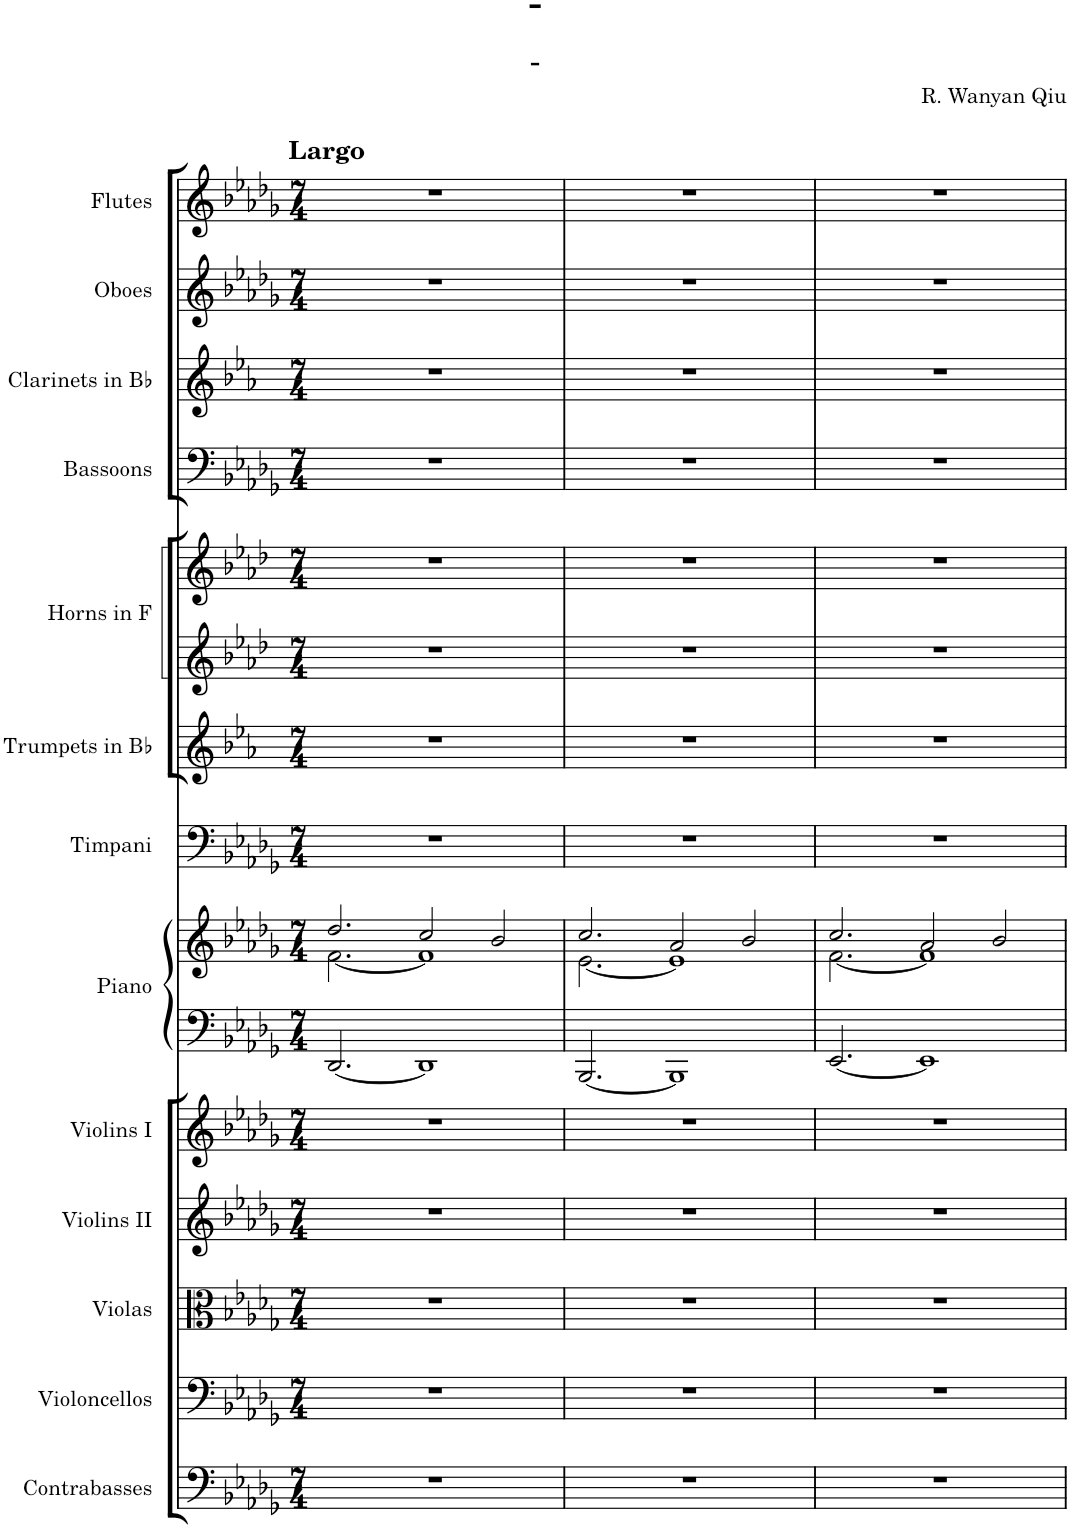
**kern	**kern	**kern	**kern	**kern	**kern	**kern	**kern	**kern	**kern	**kern	**kern	**kern	**kern	**kern
*part13	*part12	*part11	*part10	*part9	*part8	*part8	*part7	*part6	*part5	*part5	*part4	*part3	*part2	*part1
*staff15	*staff14	*staff13	*staff12	*staff11	*staff10	*staff9	*staff8	*staff7	*staff6	*staff5	*staff4	*staff3	*staff2	*staff1
*I"Contrabasses	*I"Violoncellos	*I"Violas	*I"Violins II	*I"Violins I	*I"Piano	*	*I"Timpani	*I"Trumpets in Bb	*I"Horns in F	*	*I"Bassoons	*I"Clarinets in Bb	*I"Oboes	*I"Flutes
*I'Cb.	*I'Vc.	*I'Vla.	*I'Vln. II	*I'Vln. I	*I'Pno.	*	*I'Timp.	*	*	*	*I'Bsn.	*	*I'Ob.	*I'Fl.
*clefF4	*clefF4	*clefC3	*clefG2	*clefG2	*clefF4	*clefG2	*clefF4	*clefG2	*clefG2	*clefG2	*clefF4	*clefG2	*clefG2	*clefG2
*Trd7c12	*	*	*	*	*	*	*	*Trd1c2	*Trd4c7	*Trd4c7	*	*Trd1c2	*	*
*k[b-e-a-d-g-]	*k[b-e-a-d-g-]	*k[b-e-a-d-g-]	*k[b-e-a-d-g-]	*k[b-e-a-d-g-]	*k[b-e-a-d-g-]	*k[b-e-a-d-g-]	*k[b-e-a-d-g-]	*k[b-e-a-]	*k[b-e-a-d-]	*k[b-e-a-d-]	*k[b-e-a-d-g-]	*k[b-e-a-]	*k[b-e-a-d-g-]	*k[b-e-a-d-g-]
*M7/4	*M7/4	*M7/4	*M7/4	*M7/4	*M7/4	*M7/4	*M7/4	*M7/4	*M7/4	*M7/4	*M7/4	*M7/4	*M7/4	*M7/4
=1	=1	=1	=1	=1	=1	=1	=1	=1	=1	=1	=1	=1	=1	=1
*	*	*	*	*	*	*^	*	*	*	*	*	*	*	*
!	!	!	!	!	!	!	!	!	!	!	!	!	!	!	!LO:TX:a:B:t=Largo
1..r	1..r	1..r	1..r	1..r	[2.DD-/	2.dd-/	[2.f\	1..r	1..r	1..r	1..r	1..r	1..r	1..r	1..r
.	.	.	.	.	1DD-]	2cc/	1f]	.	.	.	.	.	.	.	.
.	.	.	.	.	.	2b-/	.	.	.	.	.	.	.	.	.
=2	=2	=2	=2	=2	=2	=2	=2	=2	=2	=2	=2	=2	=2	=2	=2
1..r	1..r	1..r	1..r	1..r	[2.BBB-/	2.cc/	[2.e-\	1..r	1..r	1..r	1..r	1..r	1..r	1..r	1..r
.	.	.	.	.	1BBB-]	2a-/	1e-]	.	.	.	.	.	.	.	.
.	.	.	.	.	.	2b-/	.	.	.	.	.	.	.	.	.
=3	=3	=3	=3	=3	=3	=3	=3	=3	=3	=3	=3	=3	=3	=3	=3
1..r	1..r	1..r	1..r	1..r	[2.EE-/	2.cc/	[2.f\	1..r	1..r	1..r	1..r	1..r	1..r	1..r	1..r
.	.	.	.	.	1EE-]	2a-/	1f]	.	.	.	.	.	.	.	.
.	.	.	.	.	.	2b-/	.	.	.	.	.	.	.	.	.
*	*	*	*	*	*	*v	*v	*	*	*	*	*	*	*	*
=	=	=	=	=	=	=	=	=	=	=	=	=	=	=
*-	*-	*-	*-	*-	*-	*-	*-	*-	*-	*-	*-	*-	*-	*-
